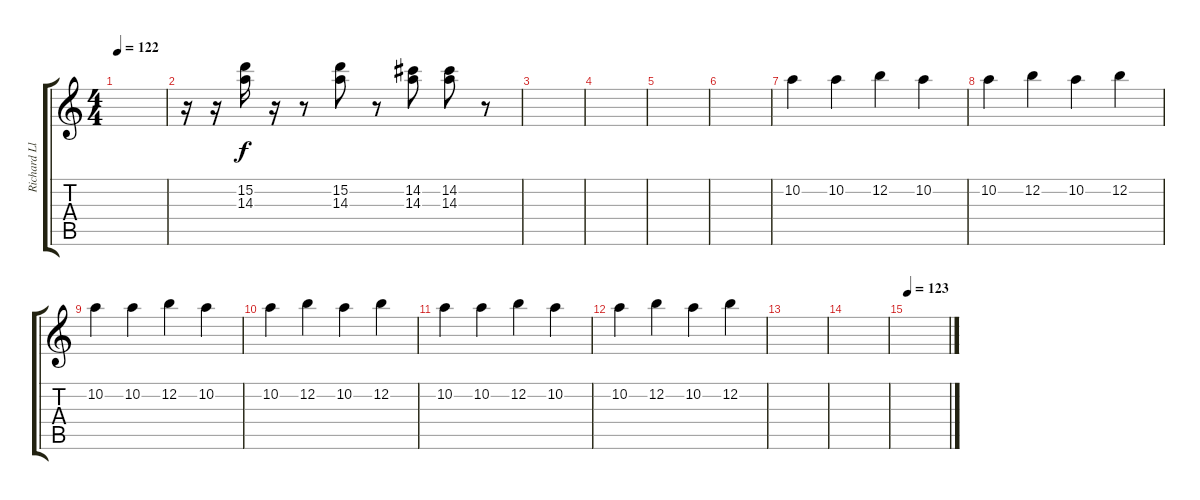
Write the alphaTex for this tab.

\track ("Richard Lloyd" "Richard Ll") {instrument distortionguitar}
\staff {score tabs}
\tuning (E4 B3 G3 D3 A2 E2) {hide}
\ts (4 4)
\tempo 122
\clef g2
\ks c
|
r.16 r.16 (15.2 14.3).16 r.16 r.8 (15.2 14.3).8 r.8 (14.2 14.3).8 (14.2 14.3).8 r.8 |
|
|
|
|
10.2.4 10.2.4 12.2.4 10.2.4 |
10.2.4 12.2.4 10.2.4 12.2.4 |
10.2.4 10.2.4 12.2.4 10.2.4 |
10.2.4 12.2.4 10.2.4 12.2.4 |
10.2.4 10.2.4 12.2.4 10.2.4 |
10.2.4 12.2.4 10.2.4 12.2.4 |
|
|
\tempo 123
